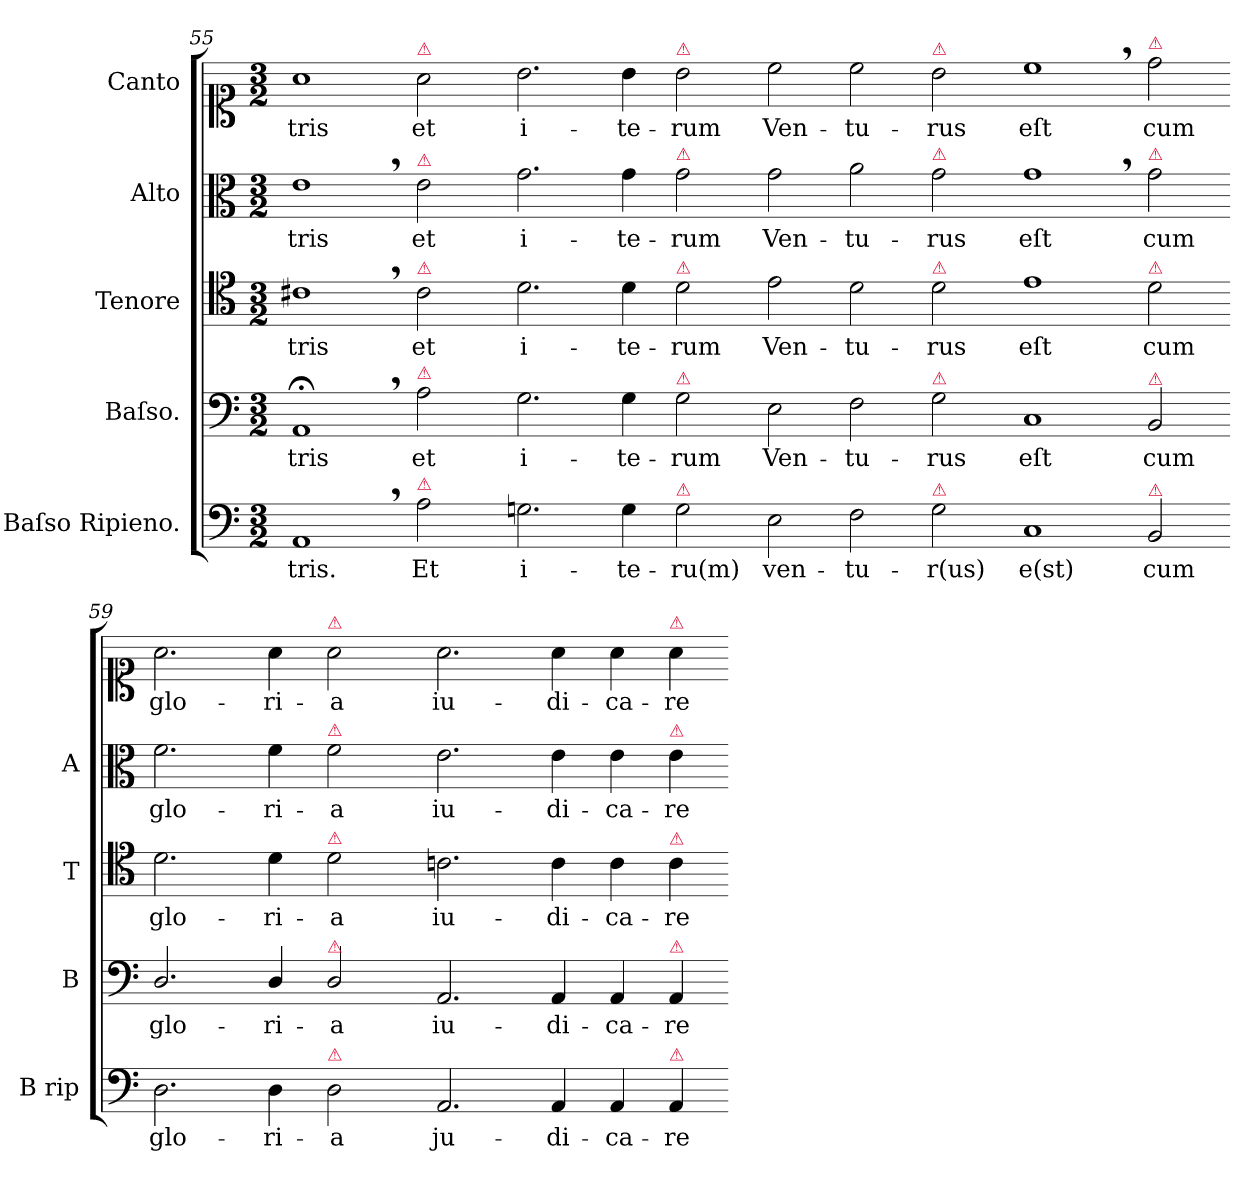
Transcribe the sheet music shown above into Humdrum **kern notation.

**kern	**text	**kern	**text	**kern	**text	**kern	**text	**kern	**text
*part5	*part5	*part4	*part4	*part3	*part3	*part2	*part2	*part1	*part1
*staff5	*staff5	*staff4	*staff4	*staff3	*staff3	*staff2	*staff2	*staff1	*staff1
*I"Baſso Ripieno.	*	*I"Baſso.	*	*I"Tenore	*	*I"Alto	*	*I"Canto	*
*I'B rip	*	*I'B	*	*I'T	*	*I'A	*	*	*
*clefF4	*	*clefF4	*	*clefC4	*	*clefC3	*	*clefC1	*
*k[]	*	*k[]	*	*k[]	*	*k[]	*	*k[]	*
*M3/2	*	*M3/2	*	*M3/2	*	*M3/2	*	*M3/2	*
=55	=55	=55	=55	=55	=55	=55	=55	=55	=55
1AA,<	-tris.	1AA;<,<	-tris	1c#X,<	-tris	1e,<	-tris	1a	-tris
!	!	!	!	!	!	!	!	!LO:TX:a:color=crimson:t=⚠	!
!	!	!	!	!	!	!LO:TX:a:color=crimson:t=⚠	!	!	!
!	!	!	!	!LO:TX:a:color=crimson:t=⚠	!	!	!	!	!
!	!	!LO:TX:a:color=crimson:t=⚠	!	!	!	!	!	!	!
!LO:TX:a:color=crimson:t=⚠	!	!	!	!	!	!	!	!	!
2A\	Et	2A\	et	2c#\	et	2e\	et	2a\	et
=56-	=56-	=56-	=56-	=56-	=56-	=56-	=56-	=56-	=56-
2.Gn\	i-	2.G\	i-	2.d\	i-	2.g\	i-	2.b\	i-
4G\	-te-	4G\	-te-	4d\	-te-	4g\	-te-	4b\	-te-
!	!	!	!	!	!	!	!	!LO:TX:a:color=crimson:t=⚠	!
!	!	!	!	!	!	!LO:TX:a:color=crimson:t=⚠	!	!	!
!	!	!	!	!LO:TX:a:color=crimson:t=⚠	!	!	!	!	!
!	!	!LO:TX:a:color=crimson:t=⚠	!	!	!	!	!	!	!
!LO:TX:a:color=crimson:t=⚠	!	!	!	!	!	!	!	!	!
2G\	-ru(m)	2G\	-rum	2d\	-rum	2g\	-rum	2b\	-rum
=57-	=57-	=57-	=57-	=57-	=57-	=57-	=57-	=57-	=57-
2E\	ven-	2E\	Ven-	2e\	Ven-	2g\	Ven-	2cc\	Ven-
2F\	-tu-	2F\	-tu-	2d\	-tu-	2a\	-tu-	2cc\	-tu-
!	!	!	!	!	!	!	!	!LO:TX:a:color=crimson:t=⚠	!
!	!	!	!	!	!	!LO:TX:a:color=crimson:t=⚠	!	!	!
!	!	!	!	!LO:TX:a:color=crimson:t=⚠	!	!	!	!	!
!	!	!LO:TX:a:color=crimson:t=⚠	!	!	!	!	!	!	!
!LO:TX:a:color=crimson:t=⚠	!	!	!	!	!	!	!	!	!
2G\	-r(us)	2G\	-rus	2d\	-rus	2g\	-rus	2b\	-rus
=58-	=58-	=58-	=58-	=58-	=58-	=58-	=58-	=58-	=58-
1C	e(st)	1C	eſt	1e	eſt	1g,<	eſt	1cc,<	eſt
!	!	!	!	!	!	!	!	!LO:TX:a:color=crimson:t=⚠	!
!	!	!	!	!	!	!LO:TX:a:color=crimson:t=⚠	!	!	!
!	!	!	!	!LO:TX:a:color=crimson:t=⚠	!	!	!	!	!
!	!	!LO:TX:a:color=crimson:t=⚠	!	!	!	!	!	!	!
!LO:TX:a:color=crimson:t=⚠	!	!	!	!	!	!	!	!	!
2BB/	cum	2BB/	cum	2d\	cum	2g\	cum	2dd\	cum
=59-	=59-	=59-	=59-	=59-	=59-	=59-	=59-	=59-	=59-
2.D\	glo-	2.D/	glo-	2.d\	glo-	2.f\	glo-	2.a\	glo-
4D\	-ri-	4D/	-ri-	4d\	-ri-	4f\	-ri-	4a\	-ri-
!	!	!	!	!	!	!	!	!LO:TX:a:color=crimson:t=⚠	!
!	!	!	!	!	!	!LO:TX:a:color=crimson:t=⚠	!	!	!
!	!	!	!	!LO:TX:a:color=crimson:t=⚠	!	!	!	!	!
!	!	!LO:TX:a:color=crimson:t=⚠	!	!	!	!	!	!	!
!LO:TX:a:color=crimson:t=⚠	!	!	!	!	!	!	!	!	!
2D\	-a	2D/	-a	2d\	-a	2f\	-a	2a\	-a
=60-	=60-	=60-	=60-	=60-	=60-	=60-	=60-	=60-	=60-
2.AA/	ju-	2.AA/	iu-	2.cn\	iu-	2.e\	iu-	2.a\	iu-
4AA/	-di-	4AA/	-di-	4c\	-di-	4e\	-di-	4a\	-di-
4AA/	-ca-	4AA/	-ca-	4c\	-ca-	4e\	-ca-	4a\	-ca-
!	!	!	!	!	!	!	!	!LO:TX:a:color=crimson:t=⚠	!
!	!	!	!	!	!	!LO:TX:a:color=crimson:t=⚠	!	!	!
!	!	!	!	!LO:TX:a:color=crimson:t=⚠	!	!	!	!	!
!	!	!LO:TX:a:color=crimson:t=⚠	!	!	!	!	!	!	!
!LO:TX:a:color=crimson:t=⚠	!	!	!	!	!	!	!	!	!
4AA/	-re	4AA/	-re	4c\	-re	4e\	-re	4a\	-re
=-	=-	=-	=-	=-	=-	=-	=-	=-	=-
*-	*-	*-	*-	*-	*-	*-	*-	*-	*-
